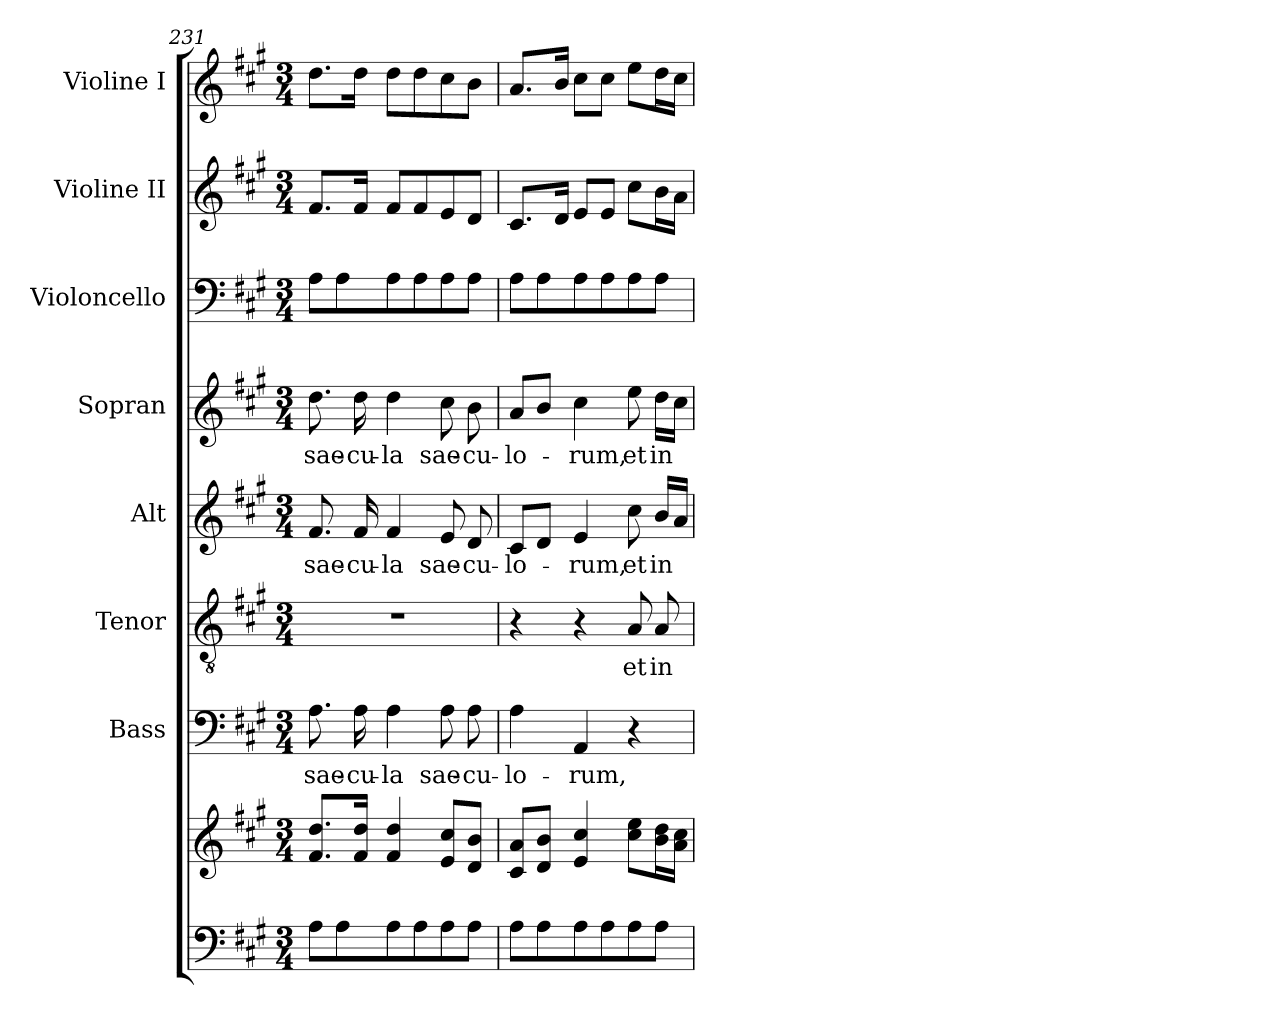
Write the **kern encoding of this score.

**kern	**kern	**kern	**text	**kern	**text	**kern	**text	**kern	**text	**kern	**kern	**kern
*part8	*part8	*part7	*part7	*part6	*part6	*part5	*part5	*part4	*part4	*part3	*part2	*part1
*staff9	*staff8	*staff7	*staff7	*staff6	*staff6	*staff5	*staff5	*staff4	*staff4	*staff3	*staff2	*staff1
*	*	*I"Bass	*	*I"Tenor	*	*I"Alt	*	*I"Sopran	*	*I"Violoncello	*I"Violine II	*I"Violine I
*	*	*I'B.	*	*I'T.	*	*I'A.	*	*I'S.	*	*I'Vc.	*I'Vl. II	*I'Vl. I
*clefF4	*clefG2	*clefF4	*	*clefGv2	*	*clefG2	*	*clefG2	*	*clefF4	*clefG2	*clefG2
*	*	*	*	*	*	*	*	*	*	*ITrd7c12	*	*
*k[f#c#g#]	*k[f#c#g#]	*k[f#c#g#]	*	*k[f#c#g#]	*	*k[f#c#g#]	*	*k[f#c#g#]	*	*k[f#c#g#]	*k[f#c#g#]	*k[f#c#g#]
*A:	*A:	*A:	*	*A:	*	*A:	*	*A:	*	*A:	*A:	*A:
*M3/4	*M3/4	*M3/4	*	*M3/4	*	*M3/4	*	*M3/4	*	*M3/4	*M3/4	*M3/4
=231	=231	=231	=231	=231	=231	=231	=231	=231	=231	=231	=231	=231
!	!	!	!LO:LY:b	!	!	!	!LO:LY:b	!	!LO:LY:b	!	!	!
8A\L	8.f#/ 8.dd/L	8.A\	sae-	2.r	.	8.f#/	sae-	8.dd\	sae-	8AA\L	8.f#/L	8.dd\L
8A\	.	.	.	.	.	.	.	.	.	8AA\	.	.
!	!	!	!LO:LY:b	!	!	!	!LO:LY:b	!	!LO:LY:b	!	!	!
.	16f#/ 16dd/Jk	16A\	-cu-	.	.	16f#/	-cu-	16dd\	-cu-	.	16f#/Jk	16dd\Jk
!	!	!	!LO:LY:b	!	!	!	!LO:LY:b	!	!LO:LY:b	!	!	!
8A\	4f#/ 4dd/	4A\	-la	.	.	4f#/	-la	4dd\	-la	8AA\	8f#/L	8dd\L
8A\	.	.	.	.	.	.	.	.	.	8AA\	8f#/	8dd\
!	!	!	!LO:LY:b	!	!	!	!LO:LY:b	!	!LO:LY:b	!	!	!
8A\	8e/ 8cc#/L	8A\	sae-	.	.	8e/	sae-	8cc#\	sae-	8AA\	8e/	8cc#\
!	!	!	!LO:LY:b	!	!	!	!LO:LY:b	!	!LO:LY:b	!	!	!
8A\J	8d/ 8b/J	8A\	-cu-	.	.	8d/	-cu-	8b\	-cu-	8AA\J	8d/J	8b\J
=232	=232	=232	=232	=232	=232	=232	=232	=232	=232	=232	=232	=232
!	!	!	!LO:LY:b	!	!	!	!LO:LY:b	!	!LO:LY:b	!	!	!
8A\L	8c#/ 8a/L	4A\	-lo-	4r	.	8c#/L	-lo-	8a/L	-lo-	8AA\L	8.c#/L	8.a/L
8A\	8d/ 8b/J	.	.	.	.	8d/J	.	8b/J	.	8AA\	.	.
.	.	.	.	.	.	.	.	.	.	.	16d/Jk	16b/Jk
!	!	!	!LO:LY:b	!	!	!	!LO:LY:b	!	!LO:LY:b	!	!	!
8A\	4e/ 4cc#/	4AA/	-rum,	4r	.	4e/	-rum,	4cc#\	-rum,	8AA\	8e/L	8cc#\L
8A\	.	.	.	.	.	.	.	.	.	8AA\	8e/J	8cc#\J
!	!	!	!	!	!LO:LY:b	!	!LO:LY:b	!	!LO:LY:b	!	!	!
8A\	8cc#\ 8ee\L	4r	.	8A/	et	8cc#\	et	8ee\	et	8AA\	8cc#\L	8ee\L
!	!	!	!	!	!LO:LY:b	!	!LO:LY:b	!	!LO:LY:b	!	!	!
8A\J	16b\ 16dd\L	.	.	8A/	in	16b/LL	in	16dd\LL	in	8AA\J	16b\L	16dd\L
.	16a\ 16cc#\JJ	.	.	.	.	16a/JJ	.	16cc#\JJ	.	.	16a\JJ	16cc#\JJ
=	=	=	=	=	=	=	=	=	=	=	=	=
*-	*-	*-	*-	*-	*-	*-	*-	*-	*-	*-	*-	*-
